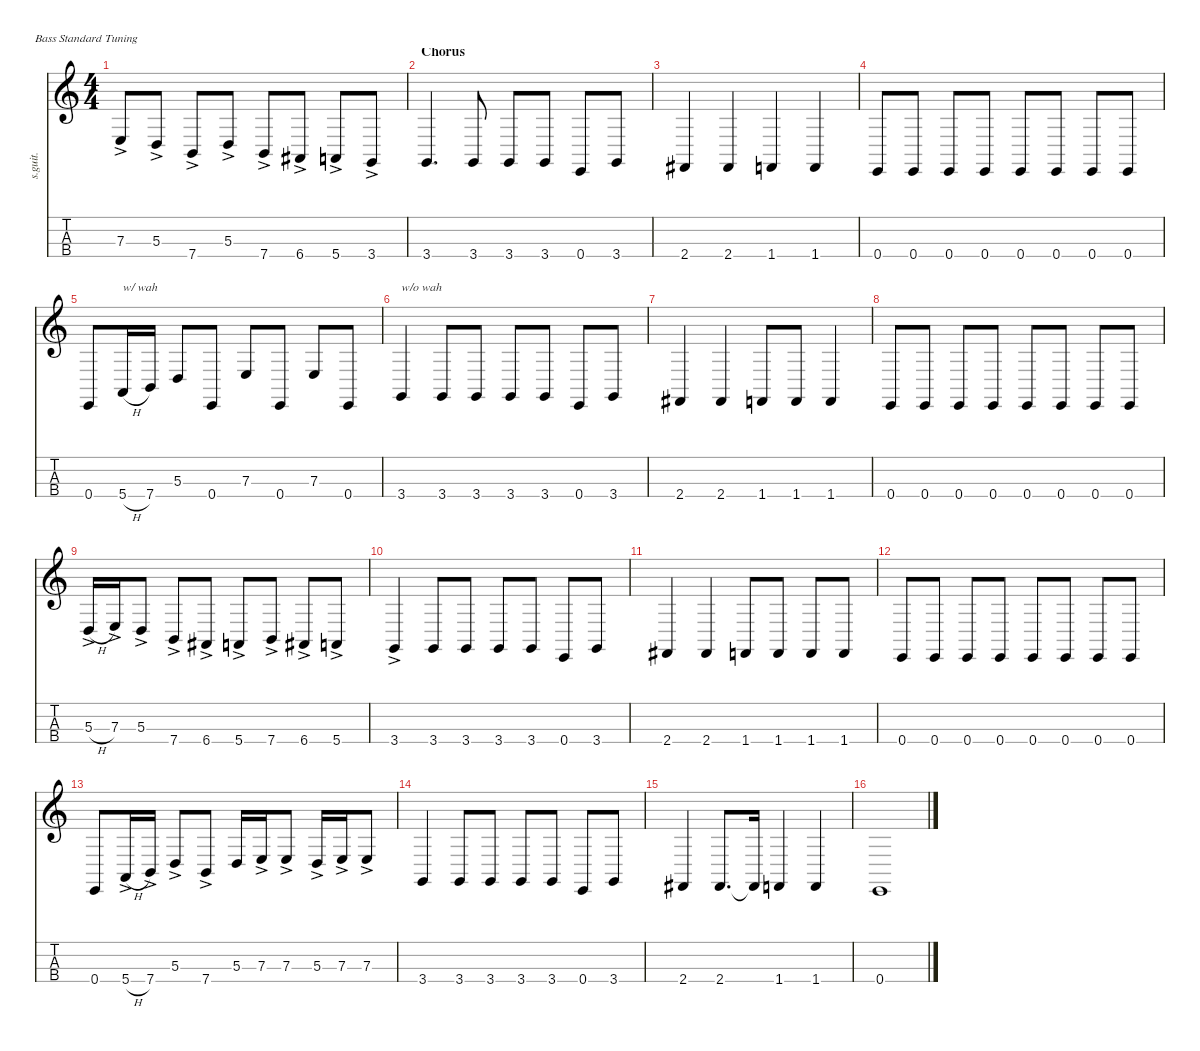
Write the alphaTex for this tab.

\defaultSystemsLayout 4
\hideDynamics
\bracketExtendMode nobrackets
\track ("Cliff Burton - Bass" "s.guit.") {instrument electricbassfinger}
\staff {score tabs}
\tuning (G2 D2 A1 E1)
\ts (4 4)
\tempo (140 hide)
\clef g2
\ks c
7.3{ac}.8{lyrics (0 "") lyrics (1 "") lyrics (2 "") lyrics (3 "") lyrics (4 "") dy p} 5.3{ac}.8{lyrics (0 "") lyrics (1 "") lyrics (2 "") lyrics (3 "") lyrics (4 "")} 7.4{ac}.8{lyrics (0 "") lyrics (1 "") lyrics (2 "") lyrics (3 "") lyrics (4 "")} 5.3{ac}.8{lyrics (0 "") lyrics (1 "") lyrics (2 "") lyrics (3 "") lyrics (4 "")} 7.4{ac}.8{lyrics (0 "") lyrics (1 "") lyrics (2 "") lyrics (3 "") lyrics (4 "")} 6.4{ac acc #}.8{lyrics (0 "") lyrics (1 "") lyrics (2 "") lyrics (3 "") lyrics (4 "")} 5.4{ac}.8{lyrics (0 "") lyrics (1 "") lyrics (2 "") lyrics (3 "") lyrics (4 "")} 3.4{ac}.8{lyrics (0 "") lyrics (1 "") lyrics (2 "") lyrics (3 "") lyrics (4 "")} |
\section ("" "Chorus")
3.4.4{d lyrics (0 "") lyrics (1 "") lyrics (2 "") lyrics (3 "") lyrics (4 "") dy f} 3.4.8{lyrics (0 "") lyrics (1 "") lyrics (2 "") lyrics (3 "") lyrics (4 "")} 3.4.8{lyrics (0 "") lyrics (1 "") lyrics (2 "") lyrics (3 "") lyrics (4 "")} 3.4.8{lyrics (0 "") lyrics (1 "") lyrics (2 "") lyrics (3 "") lyrics (4 "")} 0.4.8{lyrics (0 "") lyrics (1 "") lyrics (2 "") lyrics (3 "") lyrics (4 "")} 3.4.8{lyrics (0 "") lyrics (1 "") lyrics (2 "") lyrics (3 "") lyrics (4 "")} |
2.4{acc #}.4{lyrics (0 "") lyrics (1 "") lyrics (2 "") lyrics (3 "") lyrics (4 "")} 2.4{acc #}.4{lyrics (0 "") lyrics (1 "") lyrics (2 "") lyrics (3 "") lyrics (4 "")} 1.4.4{lyrics (0 "") lyrics (1 "") lyrics (2 "") lyrics (3 "") lyrics (4 "")} 1.4.4{lyrics (0 "") lyrics (1 "") lyrics (2 "") lyrics (3 "") lyrics (4 "")} |
0.4.8{lyrics (0 "") lyrics (1 "") lyrics (2 "") lyrics (3 "") lyrics (4 "")} 0.4.8{lyrics (0 "") lyrics (1 "") lyrics (2 "") lyrics (3 "") lyrics (4 "")} 0.4.8{lyrics (0 "") lyrics (1 "") lyrics (2 "") lyrics (3 "") lyrics (4 "")} 0.4.8{lyrics (0 "") lyrics (1 "") lyrics (2 "") lyrics (3 "") lyrics (4 "")} 0.4.8{lyrics (0 "") lyrics (1 "") lyrics (2 "") lyrics (3 "") lyrics (4 "")} 0.4.8{lyrics (0 "") lyrics (1 "") lyrics (2 "") lyrics (3 "") lyrics (4 "")} 0.4.8{lyrics (0 "") lyrics (1 "") lyrics (2 "") lyrics (3 "") lyrics (4 "")} 0.4.8{lyrics (0 "") lyrics (1 "") lyrics (2 "") lyrics (3 "") lyrics (4 "")} |
0.4.8{lyrics (0 "") lyrics (1 "") lyrics (2 "") lyrics (3 "") lyrics (4 "") dy mf} 5.4{h}.16{txt "w/ wah" lyrics (0 "") lyrics (1 "") lyrics (2 "") lyrics (3 "") lyrics (4 "")} 7.4.16{lyrics (0 "") lyrics (1 "") lyrics (2 "") lyrics (3 "") lyrics (4 "")} 5.3.8{lyrics (0 "") lyrics (1 "") lyrics (2 "") lyrics (3 "") lyrics (4 "") dy mp} 0.4.8{lyrics (0 "") lyrics (1 "") lyrics (2 "") lyrics (3 "") lyrics (4 "") dy mf} 7.3.8{lyrics (0 "") lyrics (1 "") lyrics (2 "") lyrics (3 "") lyrics (4 "") dy mp} 0.4.8{lyrics (0 "") lyrics (1 "") lyrics (2 "") lyrics (3 "") lyrics (4 "") dy mf} 7.3.8{lyrics (0 "") lyrics (1 "") lyrics (2 "") lyrics (3 "") lyrics (4 "") dy mp} 0.4.8{lyrics (0 "") lyrics (1 "") lyrics (2 "") lyrics (3 "") lyrics (4 "") dy mf} |
3.4.4{txt "w/o wah" lyrics (0 "") lyrics (1 "") lyrics (2 "") lyrics (3 "") lyrics (4 "") dy f} 3.4.8{lyrics (0 "") lyrics (1 "") lyrics (2 "") lyrics (3 "") lyrics (4 "")} 3.4.8{lyrics (0 "") lyrics (1 "") lyrics (2 "") lyrics (3 "") lyrics (4 "")} 3.4.8{lyrics (0 "") lyrics (1 "") lyrics (2 "") lyrics (3 "") lyrics (4 "")} 3.4.8{lyrics (0 "") lyrics (1 "") lyrics (2 "") lyrics (3 "") lyrics (4 "")} 0.4.8{lyrics (0 "") lyrics (1 "") lyrics (2 "") lyrics (3 "") lyrics (4 "")} 3.4.8{lyrics (0 "") lyrics (1 "") lyrics (2 "") lyrics (3 "") lyrics (4 "")} |
2.4{acc #}.4{lyrics (0 "") lyrics (1 "") lyrics (2 "") lyrics (3 "") lyrics (4 "")} 2.4{acc #}.4{lyrics (0 "") lyrics (1 "") lyrics (2 "") lyrics (3 "") lyrics (4 "")} 1.4.8{lyrics (0 "") lyrics (1 "") lyrics (2 "") lyrics (3 "") lyrics (4 "")} 1.4.8{lyrics (0 "") lyrics (1 "") lyrics (2 "") lyrics (3 "") lyrics (4 "")} 1.4.4{lyrics (0 "") lyrics (1 "") lyrics (2 "") lyrics (3 "") lyrics (4 "")} |
0.4.8{lyrics (0 "") lyrics (1 "") lyrics (2 "") lyrics (3 "") lyrics (4 "")} 0.4.8{lyrics (0 "") lyrics (1 "") lyrics (2 "") lyrics (3 "") lyrics (4 "")} 0.4.8{lyrics (0 "") lyrics (1 "") lyrics (2 "") lyrics (3 "") lyrics (4 "")} 0.4.8{lyrics (0 "") lyrics (1 "") lyrics (2 "") lyrics (3 "") lyrics (4 "")} 0.4.8{lyrics (0 "") lyrics (1 "") lyrics (2 "") lyrics (3 "") lyrics (4 "")} 0.4.8{lyrics (0 "") lyrics (1 "") lyrics (2 "") lyrics (3 "") lyrics (4 "")} 0.4.8{lyrics (0 "") lyrics (1 "") lyrics (2 "") lyrics (3 "") lyrics (4 "")} 0.4.8{lyrics (0 "") lyrics (1 "") lyrics (2 "") lyrics (3 "") lyrics (4 "")} |
5.3{h ac}.16{lyrics (0 "") lyrics (1 "") lyrics (2 "") lyrics (3 "") lyrics (4 "") dy p} 7.3{ac}.16{lyrics (0 "") lyrics (1 "") lyrics (2 "") lyrics (3 "") lyrics (4 "")} 5.3{ac}.8{lyrics (0 "") lyrics (1 "") lyrics (2 "") lyrics (3 "") lyrics (4 "")} 7.4{ac}.8{lyrics (0 "") lyrics (1 "") lyrics (2 "") lyrics (3 "") lyrics (4 "")} 6.4{ac acc #}.8{lyrics (0 "") lyrics (1 "") lyrics (2 "") lyrics (3 "") lyrics (4 "")} 5.4{ac}.8{lyrics (0 "") lyrics (1 "") lyrics (2 "") lyrics (3 "") lyrics (4 "")} 7.4{ac}.8{lyrics (0 "") lyrics (1 "") lyrics (2 "") lyrics (3 "") lyrics (4 "")} 6.4{ac acc #}.8{lyrics (0 "") lyrics (1 "") lyrics (2 "") lyrics (3 "") lyrics (4 "")} 5.4{ac}.8{lyrics (0 "") lyrics (1 "") lyrics (2 "") lyrics (3 "") lyrics (4 "")} |
3.4{ac}.4{lyrics (0 "") lyrics (1 "") lyrics (2 "") lyrics (3 "") lyrics (4 "") dy ppp} 3.4.8{lyrics (0 "") lyrics (1 "") lyrics (2 "") lyrics (3 "") lyrics (4 "") dy f} 3.4.8{lyrics (0 "") lyrics (1 "") lyrics (2 "") lyrics (3 "") lyrics (4 "")} 3.4.8{lyrics (0 "") lyrics (1 "") lyrics (2 "") lyrics (3 "") lyrics (4 "")} 3.4.8{lyrics (0 "") lyrics (1 "") lyrics (2 "") lyrics (3 "") lyrics (4 "")} 0.4.8{lyrics (0 "") lyrics (1 "") lyrics (2 "") lyrics (3 "") lyrics (4 "")} 3.4.8{lyrics (0 "") lyrics (1 "") lyrics (2 "") lyrics (3 "") lyrics (4 "")} |
2.4{acc #}.4{lyrics (0 "") lyrics (1 "") lyrics (2 "") lyrics (3 "") lyrics (4 "")} 2.4{acc #}.4{lyrics (0 "") lyrics (1 "") lyrics (2 "") lyrics (3 "") lyrics (4 "")} 1.4.8{lyrics (0 "") lyrics (1 "") lyrics (2 "") lyrics (3 "") lyrics (4 "")} 1.4.8{lyrics (0 "") lyrics (1 "") lyrics (2 "") lyrics (3 "") lyrics (4 "")} 1.4.8{lyrics (0 "") lyrics (1 "") lyrics (2 "") lyrics (3 "") lyrics (4 "")} 1.4.8{lyrics (0 "") lyrics (1 "") lyrics (2 "") lyrics (3 "") lyrics (4 "")} |
0.4.8{lyrics (0 "") lyrics (1 "") lyrics (2 "") lyrics (3 "") lyrics (4 "")} 0.4.8{lyrics (0 "") lyrics (1 "") lyrics (2 "") lyrics (3 "") lyrics (4 "")} 0.4.8{lyrics (0 "") lyrics (1 "") lyrics (2 "") lyrics (3 "") lyrics (4 "")} 0.4.8{lyrics (0 "") lyrics (1 "") lyrics (2 "") lyrics (3 "") lyrics (4 "")} 0.4.8{lyrics (0 "") lyrics (1 "") lyrics (2 "") lyrics (3 "") lyrics (4 "")} 0.4.8{lyrics (0 "") lyrics (1 "") lyrics (2 "") lyrics (3 "") lyrics (4 "")} 0.4.8{lyrics (0 "") lyrics (1 "") lyrics (2 "") lyrics (3 "") lyrics (4 "")} 0.4.8{lyrics (0 "") lyrics (1 "") lyrics (2 "") lyrics (3 "") lyrics (4 "")} |
0.4.8{lyrics (0 "") lyrics (1 "") lyrics (2 "") lyrics (3 "") lyrics (4 "")} 5.4{h ac}.16{lyrics (0 "") lyrics (1 "") lyrics (2 "") lyrics (3 "") lyrics (4 "") dy p} 7.4{ac}.16{lyrics (0 "") lyrics (1 "") lyrics (2 "") lyrics (3 "") lyrics (4 "")} 5.3{ac}.8{lyrics (0 "") lyrics (1 "") lyrics (2 "") lyrics (3 "") lyrics (4 "")} 7.4{ac}.8{lyrics (0 "") lyrics (1 "") lyrics (2 "") lyrics (3 "") lyrics (4 "")} 5.3.16{lyrics (0 "") lyrics (1 "") lyrics (2 "") lyrics (3 "") lyrics (4 "") dy f} 7.3{ac}.16{lyrics (0 "") lyrics (1 "") lyrics (2 "") lyrics (3 "") lyrics (4 "") dy p} 7.3{ac}.8{lyrics (0 "") lyrics (1 "") lyrics (2 "") lyrics (3 "") lyrics (4 "")} 5.3{ac}.16{lyrics (0 "") lyrics (1 "") lyrics (2 "") lyrics (3 "") lyrics (4 "")} 7.3{ac}.16{lyrics (0 "") lyrics (1 "") lyrics (2 "") lyrics (3 "") lyrics (4 "")} 7.3{ac}.8{lyrics (0 "") lyrics (1 "") lyrics (2 "") lyrics (3 "") lyrics (4 "")} |
3.4.4{lyrics (0 "") lyrics (1 "") lyrics (2 "") lyrics (3 "") lyrics (4 "") dy f} 3.4.8{lyrics (0 "") lyrics (1 "") lyrics (2 "") lyrics (3 "") lyrics (4 "")} 3.4.8{lyrics (0 "") lyrics (1 "") lyrics (2 "") lyrics (3 "") lyrics (4 "")} 3.4.8{lyrics (0 "") lyrics (1 "") lyrics (2 "") lyrics (3 "") lyrics (4 "")} 3.4.8{lyrics (0 "") lyrics (1 "") lyrics (2 "") lyrics (3 "") lyrics (4 "")} 0.4.8{lyrics (0 "") lyrics (1 "") lyrics (2 "") lyrics (3 "") lyrics (4 "")} 3.4.8{lyrics (0 "") lyrics (1 "") lyrics (2 "") lyrics (3 "") lyrics (4 "")} |
2.4{acc #}.4{lyrics (0 "") lyrics (1 "") lyrics (2 "") lyrics (3 "") lyrics (4 "")} 2.4{acc #}.8{d lyrics (0 "") lyrics (1 "") lyrics (2 "") lyrics (3 "") lyrics (4 "")} 2.4{t acc #}.16{lyrics (0 "") lyrics (1 "") lyrics (2 "") lyrics (3 "") lyrics (4 "")} 1.4.4{lyrics (0 "") lyrics (1 "") lyrics (2 "") lyrics (3 "") lyrics (4 "")} 1.4.4{lyrics (0 "") lyrics (1 "") lyrics (2 "") lyrics (3 "") lyrics (4 "")} |
\tempo (208 hide)
0.4.1{lyrics (0 "") lyrics (1 "") lyrics (2 "") lyrics (3 "") lyrics (4 "")}
